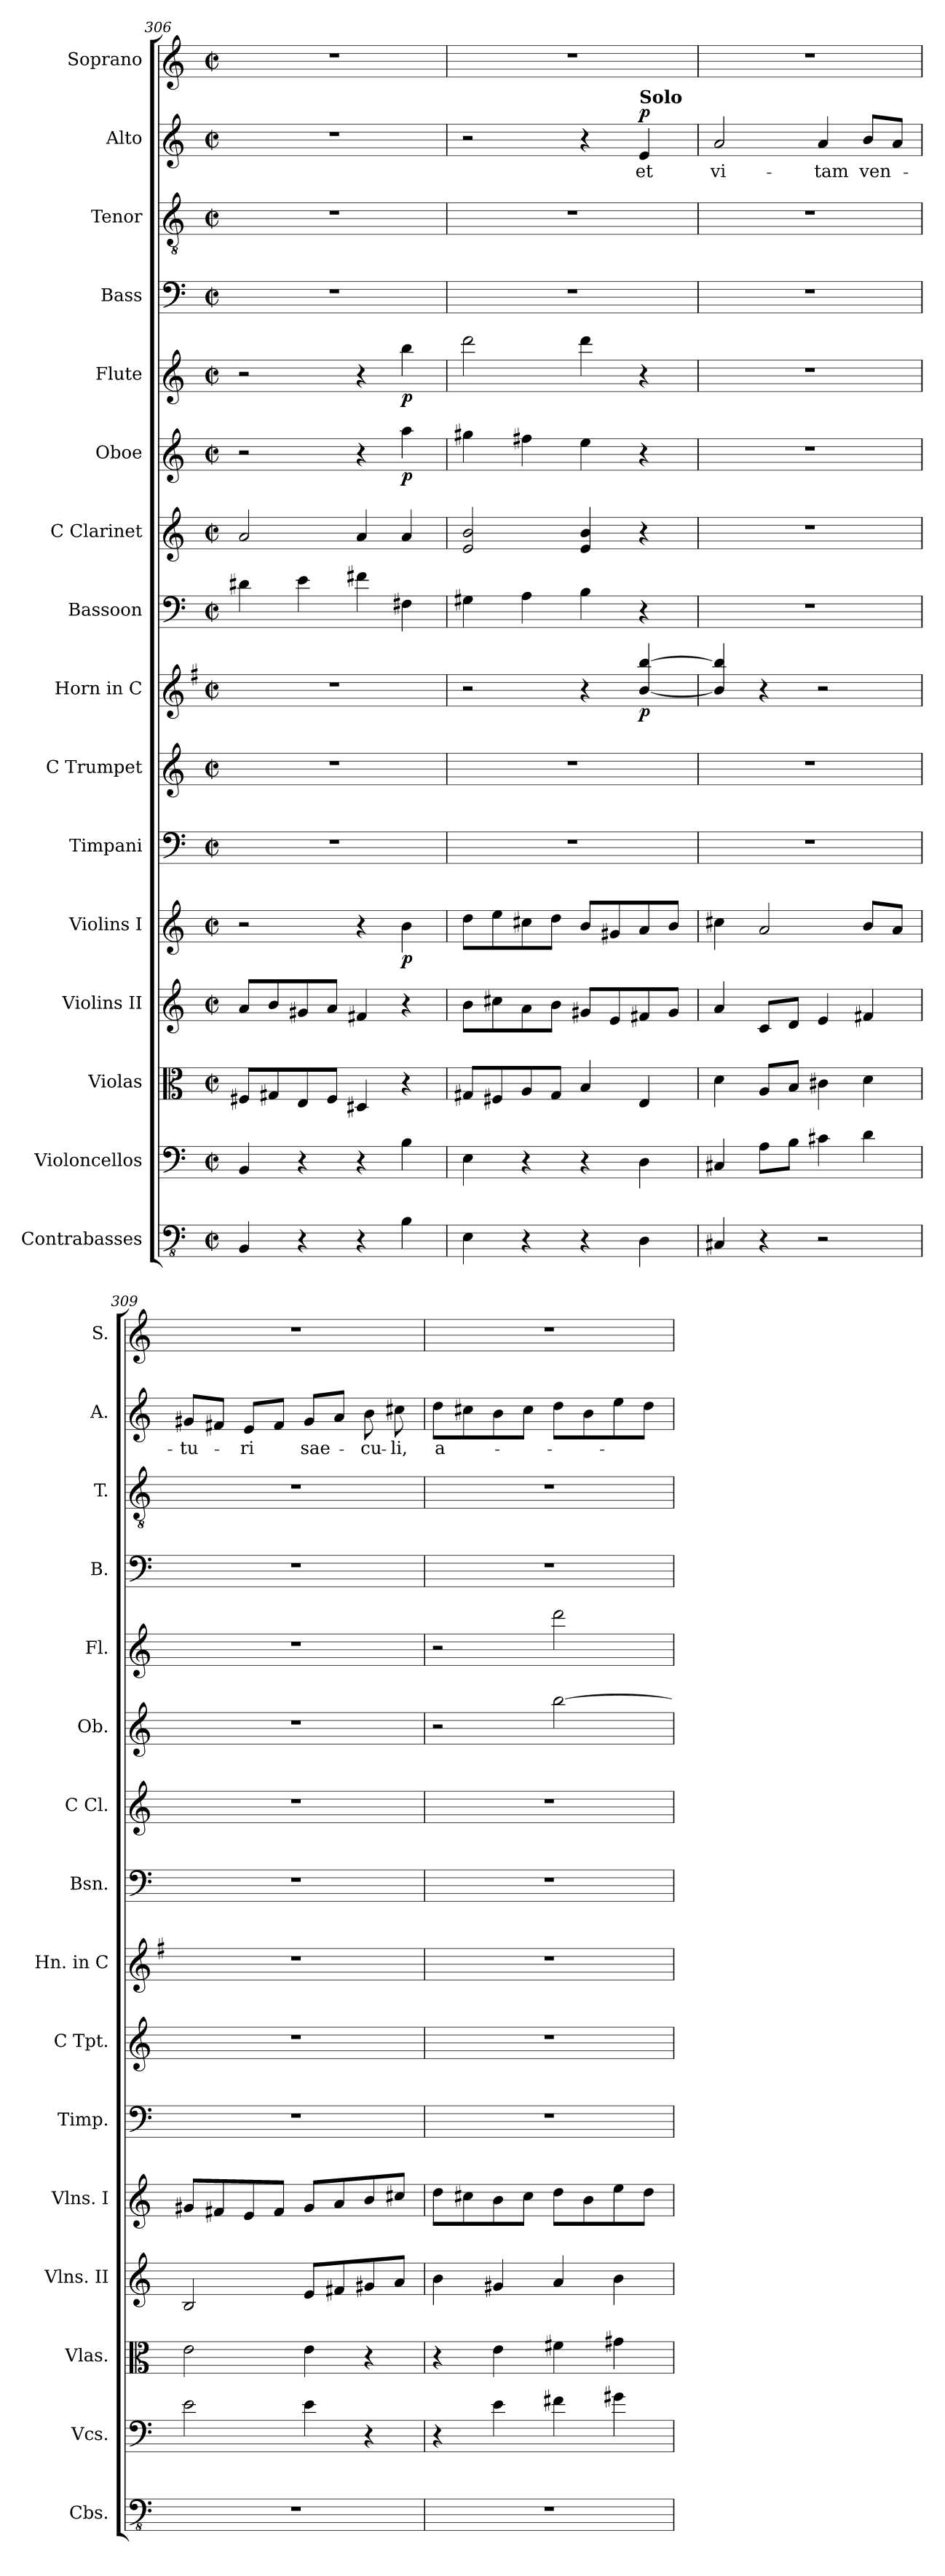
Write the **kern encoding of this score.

**kern	**kern	**kern	**kern	**kern	**dynam	**kern	**kern	**kern	**dynam	**kern	**kern	**kern	**dynam	**kern	**dynam	**kern	**kern	**kern	**text	**dynam	**kern
*part16	*part15	*part14	*part13	*part12	*part12	*part11	*part10	*part9	*part9	*part8	*part7	*part6	*part6	*part5	*part5	*part4	*part3	*part2	*part2	*part2	*part1
*staff16	*staff15	*staff14	*staff13	*staff12	*staff12	*staff11	*staff10	*staff9	*staff9	*staff8	*staff7	*staff6	*staff6	*staff5	*staff5	*staff4	*staff3	*staff2	*staff2	*staff2	*staff1
*I"Contrabasses	*I"Violoncellos	*I"Violas	*I"Violins II	*I"Violins I	*	*I"Timpani	*I"C Trumpet	*I"Horn in C	*	*I"Bassoon	*I"C Clarinet	*I"Oboe	*	*I"Flute	*	*I"Bass	*I"Tenor	*I"Alto	*	*	*I"Soprano
*I'Cbs.	*I'Vcs.	*I'Vlas.	*I'Vlns. II	*I'Vlns. I	*	*I'Timp.	*I'C Tpt.	*I'Hn. in C	*	*I'Bsn.	*I'C Cl.	*I'Ob.	*	*I'Fl.	*	*I'B.	*I'T.	*I'A.	*	*	*I'S.
*clefFv4	*clefF4	*clefC3	*clefG2	*clefG2	*	*clefF4	*clefG2	*clefG2	*	*clefF4	*clefG2	*clefG2	*	*clefG2	*	*clefF4	*clefGv2	*clefG2	*	*	*clefG2
*	*	*	*	*	*	*	*	*ITrd4c7	*	*	*ITrd1c2	*	*	*	*	*	*	*	*	*	*
*k[]	*k[]	*k[]	*k[]	*k[]	*	*k[]	*k[]	*k[]	*	*k[]	*k[b-e-]	*k[]	*	*k[]	*	*k[]	*k[]	*k[]	*	*	*k[]
*M2/2	*M2/2	*M2/2	*M2/2	*M2/2	*	*M2/2	*M2/2	*M2/2	*	*M2/2	*M2/2	*M2/2	*	*M2/2	*	*M2/2	*M2/2	*M2/2	*	*	*M2/2
*met(c|)	*met(c|)	*met(c|)	*met(c|)	*met(c|)	*	*met(c|)	*met(c|)	*met(c|)	*	*met(c|)	*met(c|)	*met(c|)	*	*met(c|)	*	*met(c|)	*met(c|)	*met(c|)	*	*	*met(c|)
=306	=306	=306	=306	=306	=306	=306	=306	=306	=306	=306	=306	=306	=306	=306	=306	=306	=306	=306	=306	=306	=306
4BBB/	4BB/	8F#X/L	8a/L	2r	.	1r	1r	1r	.	4d#X\	2g/	2r	.	2r	.	1r	1r	1r	.	.	1r
.	.	8G#X/	8b/	.	.	.	.	.	.	.	.	.	.	.	.	.	.	.	.	.	.
4r	4r	8E/	8g#X/	.	.	.	.	.	.	4e\	.	.	.	.	.	.	.	.	.	.	.
.	.	8F#/J	8a/J	.	.	.	.	.	.	.	.	.	.	.	.	.	.	.	.	.	.
4r	4r	4D#X/	4f#X/	4r	.	.	.	.	.	4f#X\	4g/	4r	.	4r	.	.	.	.	.	.	.
!	!	!	!	!	!LO:DY:b	!	!	!	!	!	!	!	!LO:DY:b	!	!LO:DY:b	!	!	!	!	!	!
4BB\	4B\	4r	4r	4b\	p	.	.	.	.	4F#X\	4g/	4aa\	p	4bb\	p	.	.	.	.	.	.
=307	=307	=307	=307	=307	=307	=307	=307	=307	=307	=307	=307	=307	=307	=307	=307	=307	=307	=307	=307	=307	=307
4EE\	4E\	8G#X/L	8b\L	8dd\L	.	1r	1r	2r	.	4G#X\	2d/ 2a/	4gg#X\	.	2ddd\	.	1r	1r	2r	.	.	1r
.	.	8F#X/	8cc#X\	8ee\	.	.	.	.	.	.	.	.	.	.	.	.	.	.	.	.	.
4r	4r	8A/	8a\	8cc#X\	.	.	.	.	.	4A\	.	4ff#X\	.	.	.	.	.	.	.	.	.
.	.	8G#/J	8b\J	8dd\J	.	.	.	.	.	.	.	.	.	.	.	.	.	.	.	.	.
4r	4r	4B/	8g#X/L	8b/L	.	.	.	4r	.	4B\	4d/ 4a/	4ee\	.	4ddd\	.	.	.	4r	.	.	.
.	.	.	8e/	8g#X/	.	.	.	.	.	.	.	.	.	.	.	.	.	.	.	.	.
!	!	!	!	!	!	!	!	!	!	!	!	!	!	!	!	!	!	!LO:TX:a:B:t=Solo	!	!	!
!	!	!	!	!	!	!	!	!	!LO:DY:b	!	!	!	!	!	!	!	!	!	!LO:LY:b	!LO:DY:a	!
4DD\	4D\	4E/	8f#X/	8a/	.	.	.	[4e/ [4ee/	p	4r	4r	4r	.	4r	.	.	.	4e/	et	p	.
.	.	.	8g#/J	8b/J	.	.	.	.	.	.	.	.	.	.	.	.	.	.	.	.	.
=308	=308	=308	=308	=308	=308	=308	=308	=308	=308	=308	=308	=308	=308	=308	=308	=308	=308	=308	=308	=308	=308
!	!	!	!	!	!	!	!	!	!	!	!	!	!	!	!	!	!	!	!LO:LY:b	!	!
4CC#X/	4C#X/	4d\	4a/	4cc#X\	.	1r	1r	4e/] 4ee/]	.	1r	1r	1r	.	1r	.	1r	1r	2a/	vi-	.	1r
4r	8A\L	8A/L	8c/L	2a/	.	.	.	4r	.	.	.	.	.	.	.	.	.	.	.	.	.
.	8B\J	8B/J	8d/J	.	.	.	.	.	.	.	.	.	.	.	.	.	.	.	.	.	.
!	!	!	!	!	!	!	!	!	!	!	!	!	!	!	!	!	!	!	!LO:LY:b	!	!
2r	4c#X\	4c#X\	4e/	.	.	.	.	2r	.	.	.	.	.	.	.	.	.	4a/	-tam	.	.
!	!	!	!	!	!	!	!	!	!	!	!	!	!	!	!	!	!	!	!LO:LY:b	!	!
.	4d\	4d\	4f#X/	8b/L	.	.	.	.	.	.	.	.	.	.	.	.	.	8b/L	ven-	.	.
.	.	.	.	8a/J	.	.	.	.	.	.	.	.	.	.	.	.	.	8a/J	.	.	.
=309	=309	=309	=309	=309	=309	=309	=309	=309	=309	=309	=309	=309	=309	=309	=309	=309	=309	=309	=309	=309	=309
!	!	!	!	!	!	!	!	!	!	!	!	!	!	!	!	!	!	!	!LO:LY:b	!	!
1r	2e\	2e\	2B/	8g#X/L	.	1r	1r	1r	.	1r	1r	1r	.	1r	.	1r	1r	8g#X/L	-tu-	.	1r
.	.	.	.	8f#X/	.	.	.	.	.	.	.	.	.	.	.	.	.	8f#X/J	.	.	.
!	!	!	!	!	!	!	!	!	!	!	!	!	!	!	!	!	!	!	!LO:LY:b	!	!
.	.	.	.	8e/	.	.	.	.	.	.	.	.	.	.	.	.	.	8e/L	-ri	.	.
.	.	.	.	8f#/J	.	.	.	.	.	.	.	.	.	.	.	.	.	8f#/J	.	.	.
!	!	!	!	!	!	!	!	!	!	!	!	!	!	!	!	!	!	!	!LO:LY:b	!	!
.	4e\	4e\	8e/L	8g#/L	.	.	.	.	.	.	.	.	.	.	.	.	.	8g#/L	sae-	.	.
.	.	.	8f#X/	8a/	.	.	.	.	.	.	.	.	.	.	.	.	.	8a/J	.	.	.
!	!	!	!	!	!	!	!	!	!	!	!	!	!	!	!	!	!	!	!LO:LY:b	!	!
.	4r	4r	8g#X/	8b/	.	.	.	.	.	.	.	.	.	.	.	.	.	8b\	-cu-	.	.
!	!	!	!	!	!	!	!	!	!	!	!	!	!	!	!	!	!	!	!LO:LY:b	!	!
.	.	.	8a/J	8cc#X/J	.	.	.	.	.	.	.	.	.	.	.	.	.	8cc#X\	-li,	.	.
!!LO:PB:g=z
=310	=310	=310	=310	=310	=310	=310	=310	=310	=310	=310	=310	=310	=310	=310	=310	=310	=310	=310	=310	=310	=310
!	!	!	!	!	!	!	!	!	!	!	!	!	!	!	!	!	!	!	!LO:LY:b	!	!
1r	4r	4r	4b\	8dd\L	.	1r	1r	1r	.	1r	1r	2r	.	2r	.	1r	1r	8dd\L	a-	.	1r
.	.	.	.	8cc#X\	.	.	.	.	.	.	.	.	.	.	.	.	.	8cc#X\	.	.	.
.	4e\	4e\	4g#X/	8b\	.	.	.	.	.	.	.	.	.	.	.	.	.	8b\	.	.	.
.	.	.	.	8cc#\J	.	.	.	.	.	.	.	.	.	.	.	.	.	8cc#\J	.	.	.
.	4f#X\	4f#X\	4a/	8dd\L	.	.	.	.	.	.	.	[2bb\	.	2ddd\	.	.	.	8dd\L	.	.	.
.	.	.	.	8b\	.	.	.	.	.	.	.	.	.	.	.	.	.	8b\	.	.	.
.	4g#X\	4g#X\	4b\	8ee\	.	.	.	.	.	.	.	.	.	.	.	.	.	8ee\	.	.	.
.	.	.	.	8dd\J	.	.	.	.	.	.	.	.	.	.	.	.	.	8dd\J	.	.	.
=	=	=	=	=	=	=	=	=	=	=	=	=	=	=	=	=	=	=	=	=	=
*-	*-	*-	*-	*-	*-	*-	*-	*-	*-	*-	*-	*-	*-	*-	*-	*-	*-	*-	*-	*-	*-
